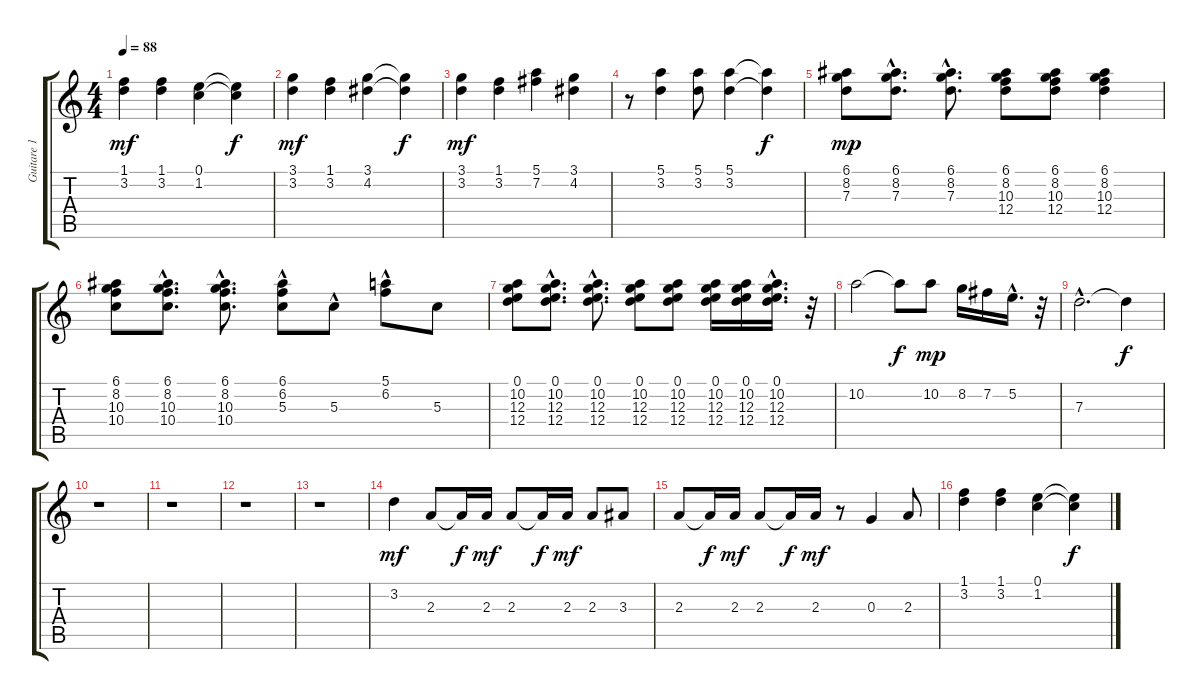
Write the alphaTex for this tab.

\track ("Guitare 1" "Guitare 1") {instrument acousticguitarnylon}
\staff {score tabs}
\tuning (E4 B3 G3 D3 A2 E2) {hide}
\ts (4 4)
\tempo 88
\clef g2
\ks c
(1.1 3.2).4{dy mf} (1.1 3.2).4 (0.1 1.2).4 (0.1{t} 1.2{t}).4{dy f} |
(3.1 3.2).4{dy mf} (1.1 3.2).4 (3.1 4.2).4 (3.1{t} 4.2{t}).4{dy f} |
(3.1 3.2).4{dy mf} (1.1 3.2).4 (5.1 7.2).4 (3.1 4.2).4 |
r.8 (5.1 3.2).4 (5.1 3.2).8 (5.1 3.2).4 (5.1{t} 3.2{t}).4{dy f} |
(6.1 8.2 7.3).8{dy mp} (6.1{hac} 8.2{hac} 7.3{hac}).8{d} (6.1{hac} 8.2{hac} 7.3{hac}).8{d} (6.1 8.2 10.3 12.4).8 (6.1 8.2 10.3 12.4).8 (6.1 8.2 10.3 12.4).4 |
(6.1 8.2 10.3 10.4).8 (6.1{hac} 8.2{hac} 10.3{hac} 10.4{hac}).8{d} (6.1{hac} 8.2{hac} 10.3{hac} 10.4{hac}).8{d} (6.1{hac} 6.2{hac} 5.3{hac}).8 5.3{hac}.8 (5.1{hac} 6.2{hac}).8 5.3.8 |
(0.1 10.2 12.3 12.4).8 (0.1{hac} 10.2{hac} 12.3{hac} 12.4{hac}).8{d} (0.1{hac} 10.2{hac} 12.3{hac} 12.4{hac}).8{d} (0.1 10.2 12.3 12.4).8 (0.1 10.2 12.3 12.4).8 (0.1 10.2 12.3 12.4).16 (0.1 10.2 12.3 12.4).16 (0.1{hac} 10.2{hac} 12.3{hac} 12.4{hac}).16{d} r.32 |
10.2.2 10.2{t}.8{dy f} 10.2.8{dy mp} 8.2.16 7.2.16 5.2{hac}.16{d} r.32 |
7.3{hac}.2{d} 7.3{t}.4{dy f} |
r.1 |
r.1 |
r.1 |
r.1 |
3.2.4{dy mf} 2.3.8 2.3{t}.16{dy f} 2.3.16{dy mf} 2.3.8 2.3{t}.16{dy f} 2.3.16{dy mf} 2.3.8 3.3.8 |
2.3.8 2.3{t}.16{dy f} 2.3.16{dy mf} 2.3.8 2.3{t}.16{dy f} 2.3.16{dy mf} r.8 0.3.4 2.3.8 |
(1.1 3.2).4 (1.1 3.2).4 (0.1 1.2).4 (0.1{t} 1.2{t}).4{dy f}
